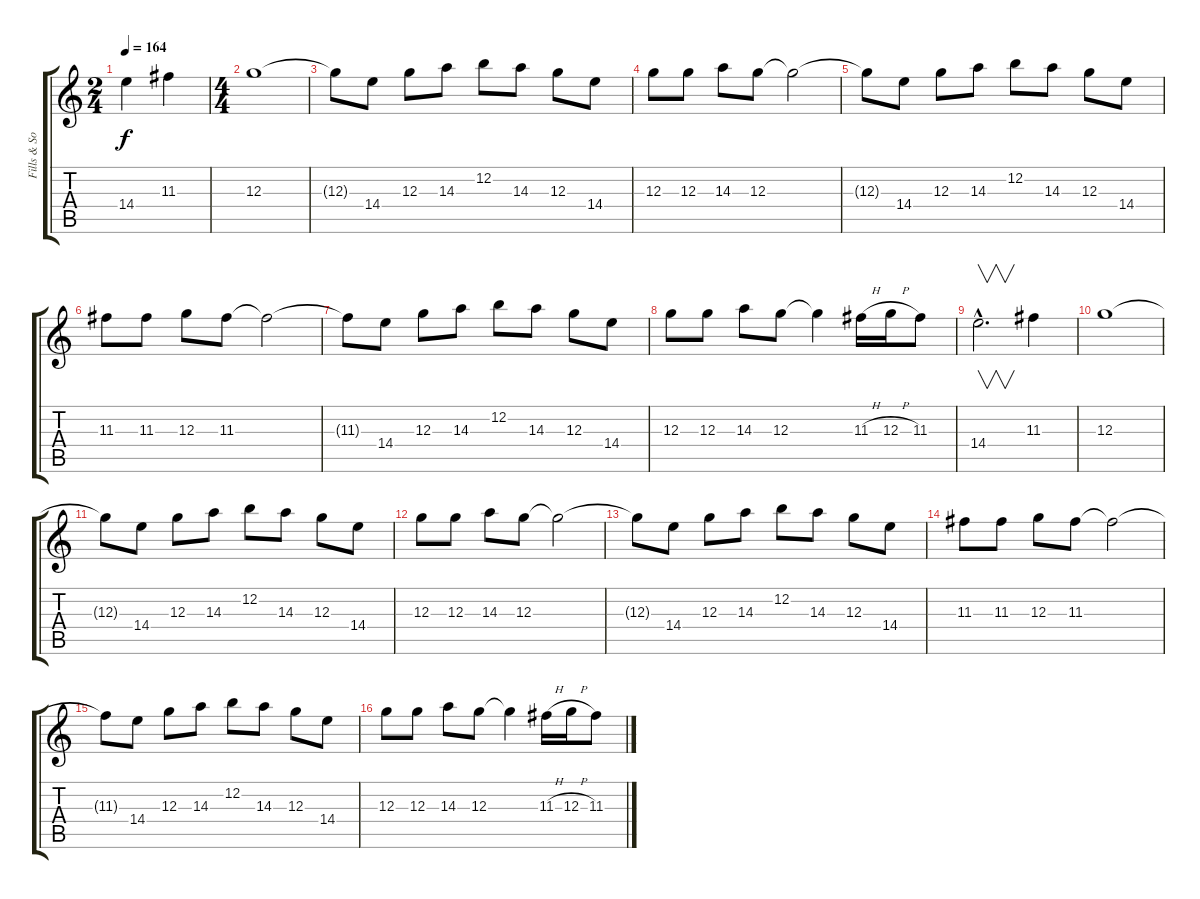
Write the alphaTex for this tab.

\track ("Fills & Solo (distortion)" "Fills & So") {instrument distortionguitar}
\staff {score tabs}
\tuning (E4 B3 G3 D3 A2 E2) {hide}
\ts (2 4)
\tempo 164
\clef g2
\ks c
14.4.4{dy f instrument distortionguitar} 11.3.4 |
\ts (4 4)
12.3.1 |
12.3{t}.8 14.4.8 12.3.8 14.3.8 12.2.8 14.3.8 12.3.8 14.4.8 |
12.3.8 12.3.8 14.3.8 12.3.8 12.3{t}.2 |
12.3{t}.8 14.4.8 12.3.8 14.3.8 12.2.8 14.3.8 12.3.8 14.4.8 |
11.3.8 11.3.8 12.3.8 11.3.8 11.3{t}.2 |
11.3{t}.8 14.4.8 12.3.8 14.3.8 12.2.8 14.3.8 12.3.8 14.4.8 |
12.3.8 12.3.8 14.3.8 12.3.8 12.3{t}.4 11.3{h}.16 12.3{h}.16 11.3.8 |
14.4{hac}.2{v d} 11.3.4 |
12.3.1 |
12.3{t}.8 14.4.8 12.3.8 14.3.8 12.2.8 14.3.8 12.3.8 14.4.8 |
12.3.8 12.3.8 14.3.8 12.3.8 12.3{t}.2 |
12.3{t}.8 14.4.8 12.3.8 14.3.8 12.2.8 14.3.8 12.3.8 14.4.8 |
11.3.8 11.3.8 12.3.8 11.3.8 11.3{t}.2 |
11.3{t}.8 14.4.8 12.3.8 14.3.8 12.2.8 14.3.8 12.3.8 14.4.8 |
12.3.8 12.3.8 14.3.8 12.3.8 12.3{t}.4 11.3{h}.16 12.3{h}.16 11.3.8
